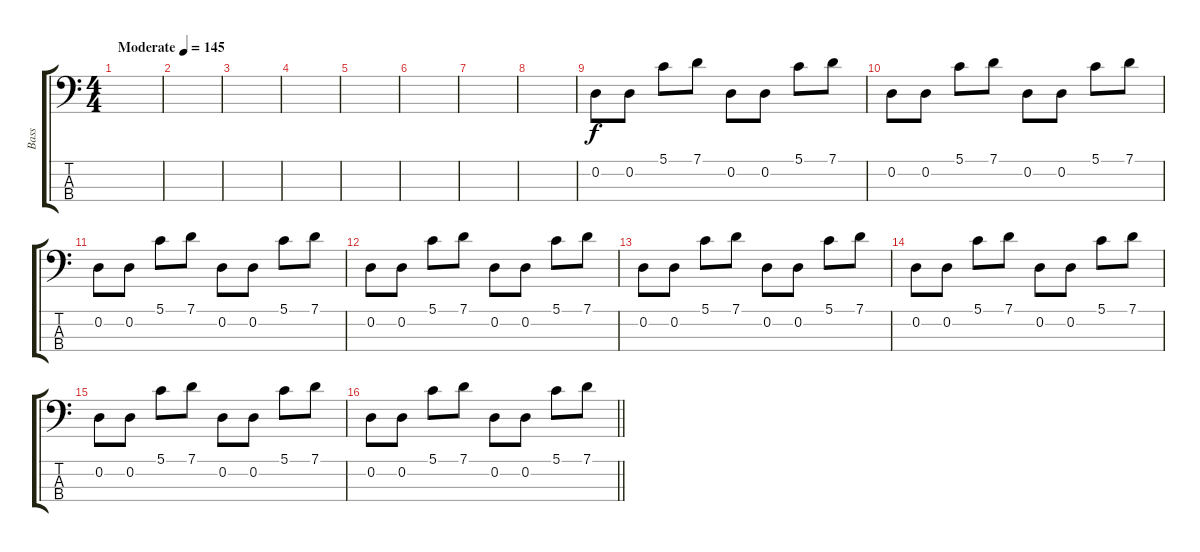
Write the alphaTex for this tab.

\track ("Bass" "Bass") {instrument electricbassfinger}
\staff {score tabs}
\tuning (G2 D2 A1 E1) {hide}
\ts (4 4)
\tempo (145 "Moderate")
\clef f4
\ks c
|
|
|
|
|
|
|
|
0.2.8 0.2.8 5.1.8 7.1.8 0.2.8 0.2.8 5.1.8 7.1.8 |
0.2.8 0.2.8 5.1.8 7.1.8 0.2.8 0.2.8 5.1.8 7.1.8 |
0.2.8 0.2.8 5.1.8 7.1.8 0.2.8 0.2.8 5.1.8 7.1.8 |
0.2.8 0.2.8 5.1.8 7.1.8 0.2.8 0.2.8 5.1.8 7.1.8 |
0.2.8 0.2.8 5.1.8 7.1.8 0.2.8 0.2.8 5.1.8 7.1.8 |
0.2.8 0.2.8 5.1.8 7.1.8 0.2.8 0.2.8 5.1.8 7.1.8 |
0.2.8 0.2.8 5.1.8 7.1.8 0.2.8 0.2.8 5.1.8 7.1.8 |
\barLineRight lightlight
0.2.8 0.2.8 5.1.8 7.1.8 0.2.8 0.2.8 5.1.8 7.1.8
